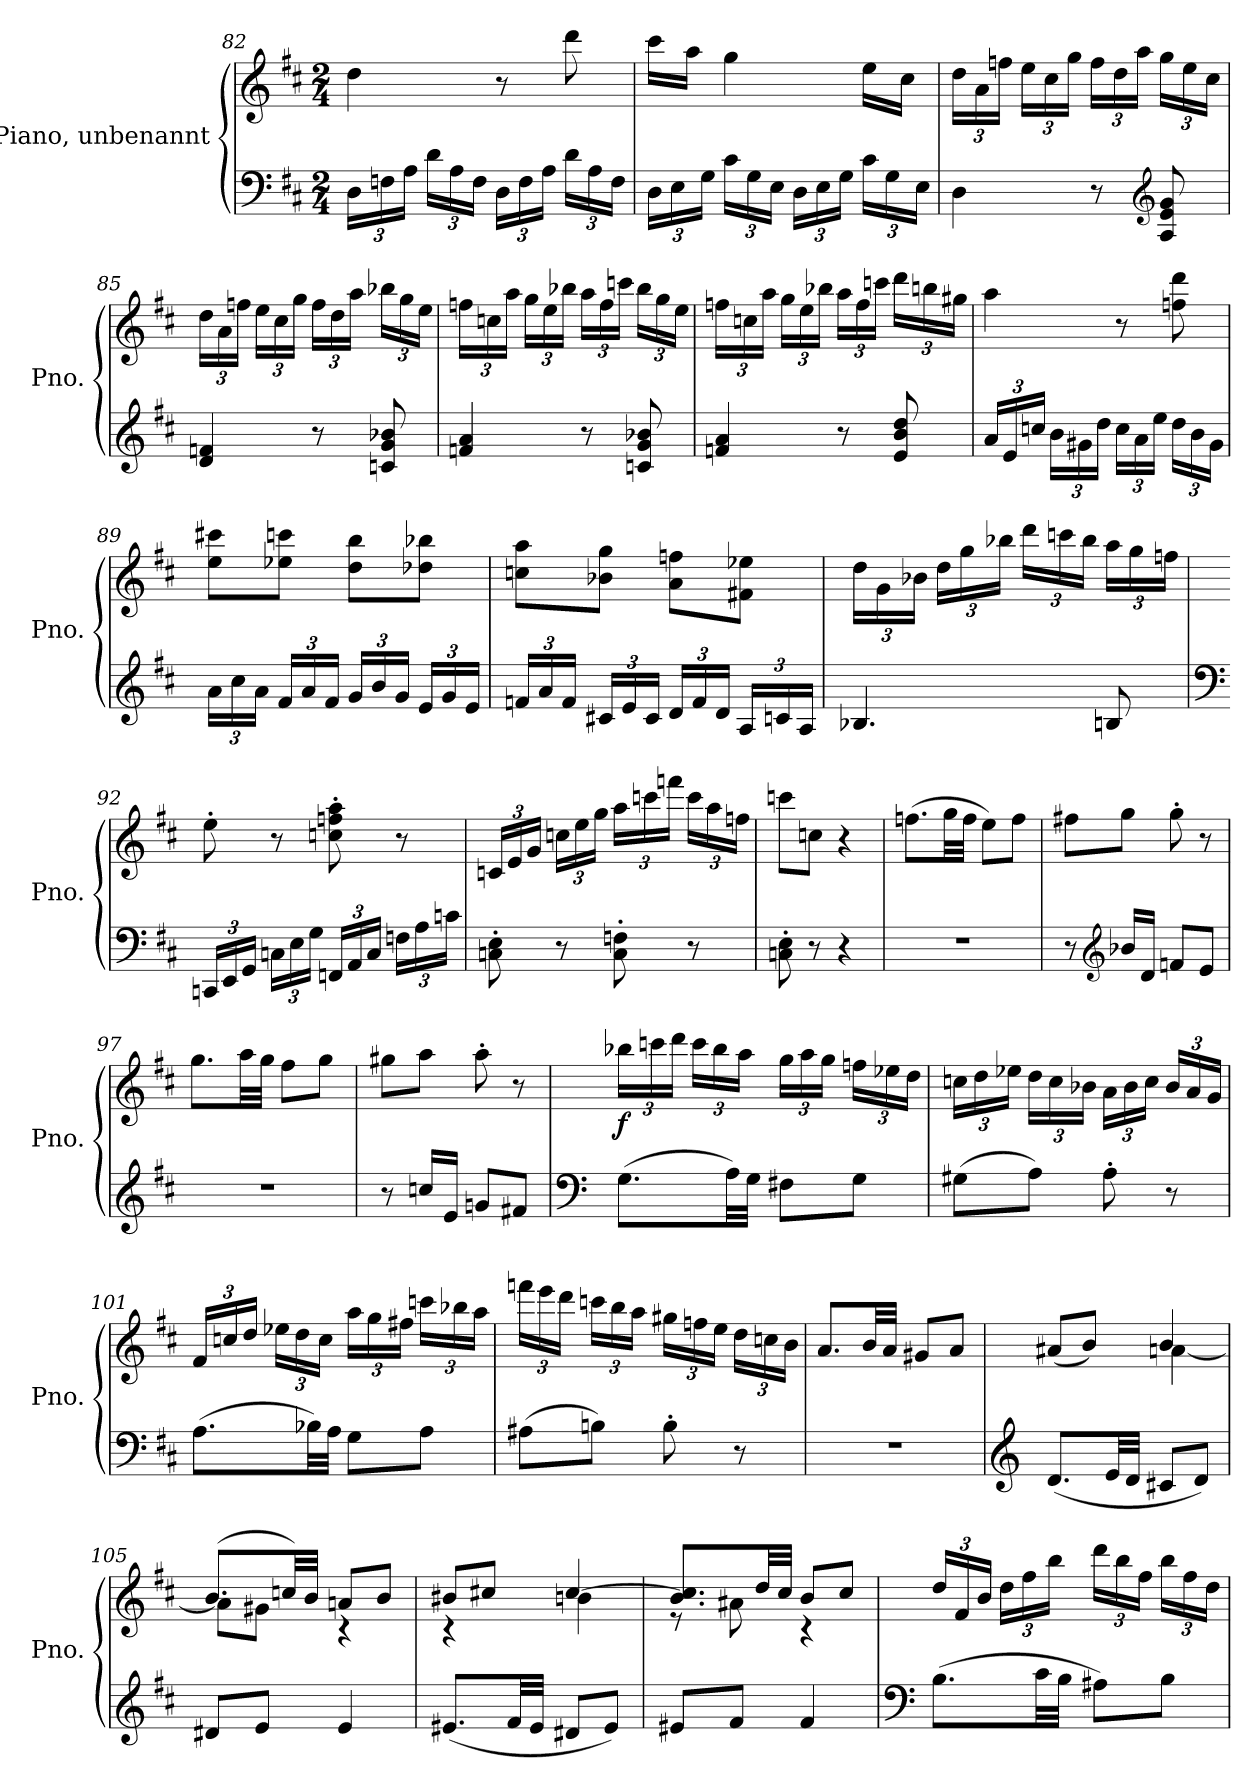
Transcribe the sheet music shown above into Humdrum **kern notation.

**kern	**kern	**dynam
*part2	*part1	*part1
*staff2	*staff1	*staff1
*I"Piano, unbenannt	*I"Piano, unbenannt	*
*I'Pno.	*I'Pno.	*
*clefF4	*clefG2	*
*k[f#c#]	*k[f#c#]	*
*M2/4	*M2/4	*
*Xbrackettup	*	*
=82	=82	=82
24D\LL	4dd\	.
24Fn\	.	.
24A\JJ	.	.
24d\LL	.	.
24A\	.	.
24F\JJ	.	.
24D\LL	8r	.
24F\	.	.
24A\JJ	.	.
24d\LL	8ddd\	.
24A\	.	.
24F\JJ	.	.
!!LO:LB:g=z
=83	=83	=83
24D\LL	16ccc#\LL	.
24E\	.	.
.	16aa\JJ	.
24G\JJ	.	.
24c#\LL	4gg\	.
24G\	.	.
24E\JJ	.	.
24D\LL	.	.
24E\	.	.
24G\JJ	.	.
24c#\LL	16ee\LL	.
24G\	.	.
.	16cc#\JJ	.
24E\JJ	.	.
=84	=84	=84
*	*Xbrackettup	*
4D\	24dd\LL	.
.	24a\	.
.	24ffn\JJ	.
.	24ee\LL	.
.	24cc#\	.
.	24gg\JJ	.
8r	24ff\LL	.
.	24dd\	.
.	24aa\JJ	.
*clefG2	*	*
8A/ 8e/ 8g/	24gg\LL	.
.	24ee\	.
.	24cc#\JJ	.
=85	=85	=85
4d/ 4fn/	24dd\LL	.
.	24a\	.
.	24ffn\JJ	.
.	24ee\LL	.
.	24cc#\	.
.	24gg\JJ	.
8r	24ff\LL	.
.	24dd\	.
.	24aa\JJ	.
8cn/ 8g/ 8b-X/	24bb-X\LL	.
.	24gg\	.
.	24ee\JJ	.
=86	=86	=86
4fn/ 4a/	24ffn\LL	.
.	24ccn\	.
.	24aa\JJ	.
.	24gg\LL	.
.	24ee\	.
.	24bb-X\JJ	.
8r	24aa\LL	.
.	24ff\	.
.	24cccn\JJ	.
8cn/ 8g/ 8b-X/	24bb-\LL	.
.	24gg\	.
.	24ee\JJ	.
!!LO:LB:g=z
=87	=87	=87
4fn/ 4a/	24ffn\LL	.
.	24ccn\	.
.	24aa\JJ	.
.	24gg\LL	.
.	24ee\	.
.	24bb-X\JJ	.
8r	24aa\LL	.
.	24ff\	.
.	24cccn\JJ	.
8e/ 8b/ 8dd/	24ddd\LL	.
.	24bbn\	.
.	24gg#X\JJ	.
=88	=88	=88
24a/LL	4aa\	.
24e/	.	.
24ccn/JJ	.	.
24b\LL	.	.
24g#X\	.	.
24dd\JJ	.	.
24cc\LL	8r	.
24a\	.	.
24ee\JJ	.	.
24dd\LL	8ffn\ 8ddd\	.
24b\	.	.
24g#\JJ	.	.
=89	=89	=89
24a\LL	8ee\ 8ccc#X\L	.
24cc#\	.	.
24a\JJ	.	.
24f#/LL	8ee-X\ 8cccn\J	.
24a/	.	.
24f#/JJ	.	.
24g/LL	8dd\ 8bb\L	.
24b/	.	.
24g/JJ	.	.
24e/LL	8dd-X\ 8bb-X\J	.
24g/	.	.
24e/JJ	.	.
!!LO:LB:g=z
=90	=90	=90
24fn/LL	8ccn\ 8aa\L	.
24a/	.	.
24f/JJ	.	.
24c#X/LL	8b-X\ 8gg\J	.
24e/	.	.
24c#/JJ	.	.
24d/LL	8a\ 8ffn\L	.
24f/	.	.
24d/JJ	.	.
24A/LL	8f#X\ 8ee-X\J	.
24cn/	.	.
24A/JJ	.	.
=91	=91	=91
4.B-X/	24dd\LL	.
.	24g\	.
.	24b-X\JJ	.
.	24dd\LL	.
.	24gg\	.
.	24bb-X\JJ	.
.	24ddd\LL	.
.	24cccn\	.
.	24bb-\JJ	.
8Bn/	24aa\LL	.
.	24gg\	.
.	24ffn\JJ	.
=92	=92	=92
*clefF4	*	*
24CCn/LL	8ee'\	.
24EE/	.	.
24GG/JJ	.	.
24Cn\LL	8r	.
24E\	.	.
24G\JJ	.	.
24FFn/LL	8ccn\' 8ffn\' 8aa\'	.
24AA/	.	.
24C/JJ	.	.
24Fn\LL	8r	.
24A\	.	.
24cn\JJ	.	.
!!LO:LB:g=z
=93	=93	=93
8Cn\' 8E\'	24cn/LL	.
.	24e/	.
.	24g/JJ	.
8r	24ccn\LL	.
.	24ee\	.
.	24gg\JJ	.
8C\' 8Fn\'	24aa\LL	.
.	24cccn\	.
.	24fffn\JJ	.
8r	24ccc\LL	.
.	24aa\	.
.	24ffn\JJ	.
=94	=94	=94
8Cn\' 8E\'	8cccn\L	.
8r	8ccn\J	.
4r	4r	.
=95	=95	=95
2r	(8.ffn\L	.
.	32gg\LL	.
.	32ff\JJJ	.
.	8ee\L)	.
.	8ff\J	.
=96	=96	=96
8r	8ff#X\L	.
*clefG2	*	*
16b-X/LL	8gg\J	.
16d/JJ	.	.
8fn/L	8gg'\	.
8e/J	8r	.
=97	=97	=97
2r	8.gg\L	.
.	32aa\LL	.
.	32gg\JJJ	.
.	8ff#\L	.
.	8gg\J	.
=98	=98	=98
8r	8gg#X\L	.
16ccn/LL	8aa\J	.
16e/JJ	.	.
8gn/L	8aa'\	.
8f#X/J	8r	.
!!LO:PB:g=z
=99	=99	=99
*clefF4	*	*
!	!	!LO:DY:b
(8.G\L	24bb-X\LL	f
.	24cccn\	.
.	24ddd\JJ	.
.	24ccc\LL	.
.	24bb-\	.
32A\LL)	.	.
.	24aa\JJ	.
32G\JJJ	.	.
8F#X\L	24gg\LL	.
.	24aa\	.
.	24gg\JJ	.
8G\J	24ffn\LL	.
.	24ee-X\	.
.	24dd\JJ	.
=100	=100	=100
(8G#X\L	24ccn\LL	.
.	24dd\	.
.	24ee-X\JJ	.
8A\J)	24dd\LL	.
.	24cc\	.
.	24b-X\JJ	.
8A'\	24a\LL	.
.	24b-\	.
.	24cc\JJ	.
8r	24b-/LL	.
.	24a/	.
.	24g/JJ	.
=101	=101	=101
(8.A\L	24f#/LL	.
.	24ccn/	.
.	24dd/JJ	.
.	24ee-X\LL	.
.	24dd\	.
32B-X\LL)	.	.
.	24cc\JJ	.
32A\JJJ	.	.
8G\L	24aa\LL	.
.	24gg\	.
.	24ff#X\JJ	.
8A\J	24cccn\LL	.
.	24bb-X\	.
.	24aa\JJ	.
!!LO:LB:g=z
=102	=102	=102
(8A#X\L	24fffn\LL	.
.	24eee\	.
.	24ddd\JJ	.
8Bn\J)	24cccn\LL	.
.	24bb\	.
.	24aa\JJ	.
8B'\	24gg#X\LL	.
.	24ffn\	.
.	24ee\JJ	.
8r	24dd\LL	.
.	24ccn\	.
.	24b\JJ	.
=103	=103	=103
2r	8.a/L	.
.	32b/LL	.
.	32a/JJJ	.
.	8g#X/L	.
.	8a/J	.
=104	=104	=104
*clefG2	*	*
*	*^	*
(8.d/L	(8a#X/L	4ryy	.
.	8b/J)	.	.
32e/LL	.	.	.
32d/JJJ	.	.	.
8c#X/L	4b/	[4an\	.
8d/J)	.	.	.
=105	=105	=105	=105
8d#X/L	(8.b/L	8a\L]	.
8e/J	.	8g#X\J	.
.	32ccn/LL)	.	.
.	32b/JJJ	.	.
4e/	8an/L	4r	.
.	8b/J	.	.
=106	=106	=106	=106
(8.e#X/L	8b#X/L	4r	.
.	8cc#X/J	.	.
32f#/LL	.	.	.
32e#/JJJ	.	.	.
8d#X/L	[4cc#/	4bn\	.
8e#/J)	.	.	.
!!LO:LB:g=z	!!
=107	=107	=107	=107
8e#X/L	8.b/ 8.cc#/]L	8r	.
8f#/J	.	8a#X\	.
.	32dd/LL	.	.
.	32cc#/JJJ	.	.
4f#/	8b/L	4r	.
.	8cc#/J	.	.
*	*v	*v	*
=108	=108	=108
*clefF4	*	*
(8.B\L	24dd/LL	.
.	24f#/	.
.	24b/JJ	.
.	24dd\LL	.
.	24ff#\	.
32c#\LL	.	.
.	24bb\JJ	.
32B\JJJ	.	.
8A#X\L)	24ddd\LL	.
.	24bb\	.
.	24ff#\JJ	.
8B\J	24bb\LL	.
.	24ff#\	.
.	24dd\JJ	.
=	=	=
*-	*-	*-
